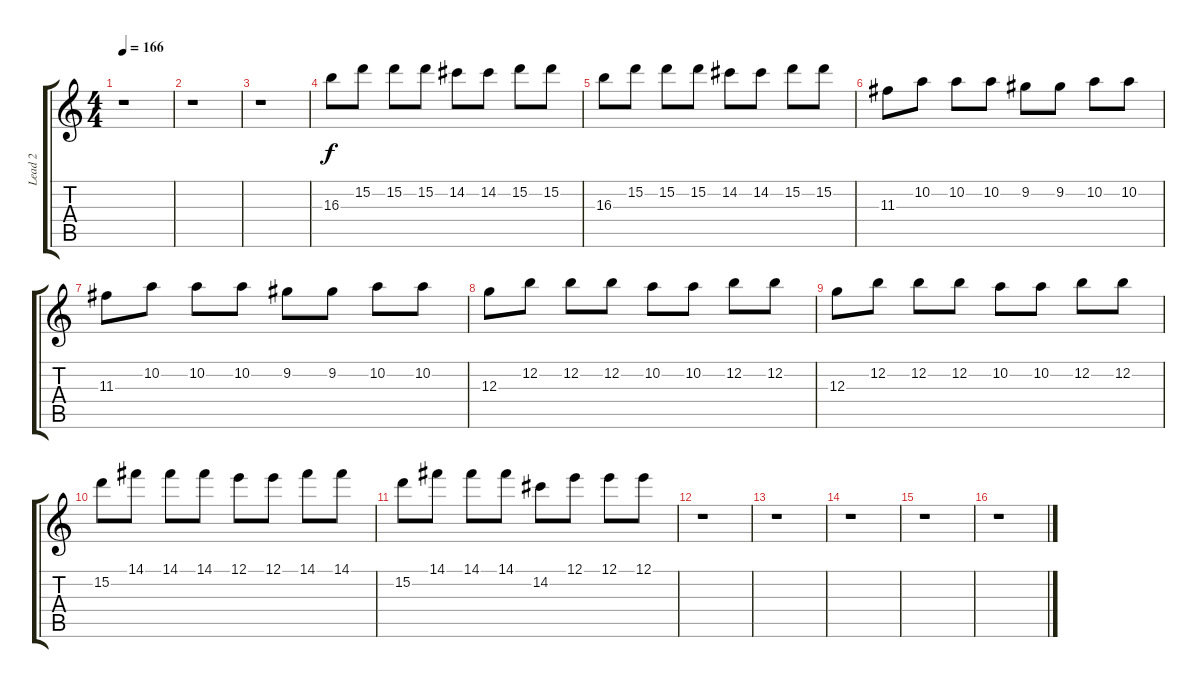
\track ("Lead 2" "Lead 2") {instrument distortionguitar}
\staff {score tabs}
\tuning (E4 B3 G3 D3 A2 E2) {hide}
\ts (4 4)
\tempo 166
\clef g2
\ks c
r.1{dy f} |
r.1 |
r.1 |
\section ("" "")
16.3.8{volume 10} 15.2.8 15.2.8 15.2.8 14.2.8 14.2.8 15.2.8 15.2.8 |
16.3.8 15.2.8 15.2.8 15.2.8 14.2.8 14.2.8 15.2.8 15.2.8 |
11.3.8 10.2.8 10.2.8 10.2.8 9.2.8 9.2.8 10.2.8 10.2.8 |
11.3.8 10.2.8 10.2.8 10.2.8 9.2.8 9.2.8 10.2.8 10.2.8 |
12.3.8 12.2.8 12.2.8 12.2.8 10.2.8 10.2.8 12.2.8 12.2.8 |
12.3.8 12.2.8 12.2.8 12.2.8 10.2.8 10.2.8 12.2.8 12.2.8 |
15.2.8 14.1.8 14.1.8 14.1.8 12.1.8 12.1.8 14.1.8 14.1.8 |
15.2.8 14.1.8 14.1.8 14.1.8 14.2.8 12.1.8 12.1.8 12.1.8 |
\section ("" "")
r.1 |
r.1 |
r.1 |
r.1 |
r.1
